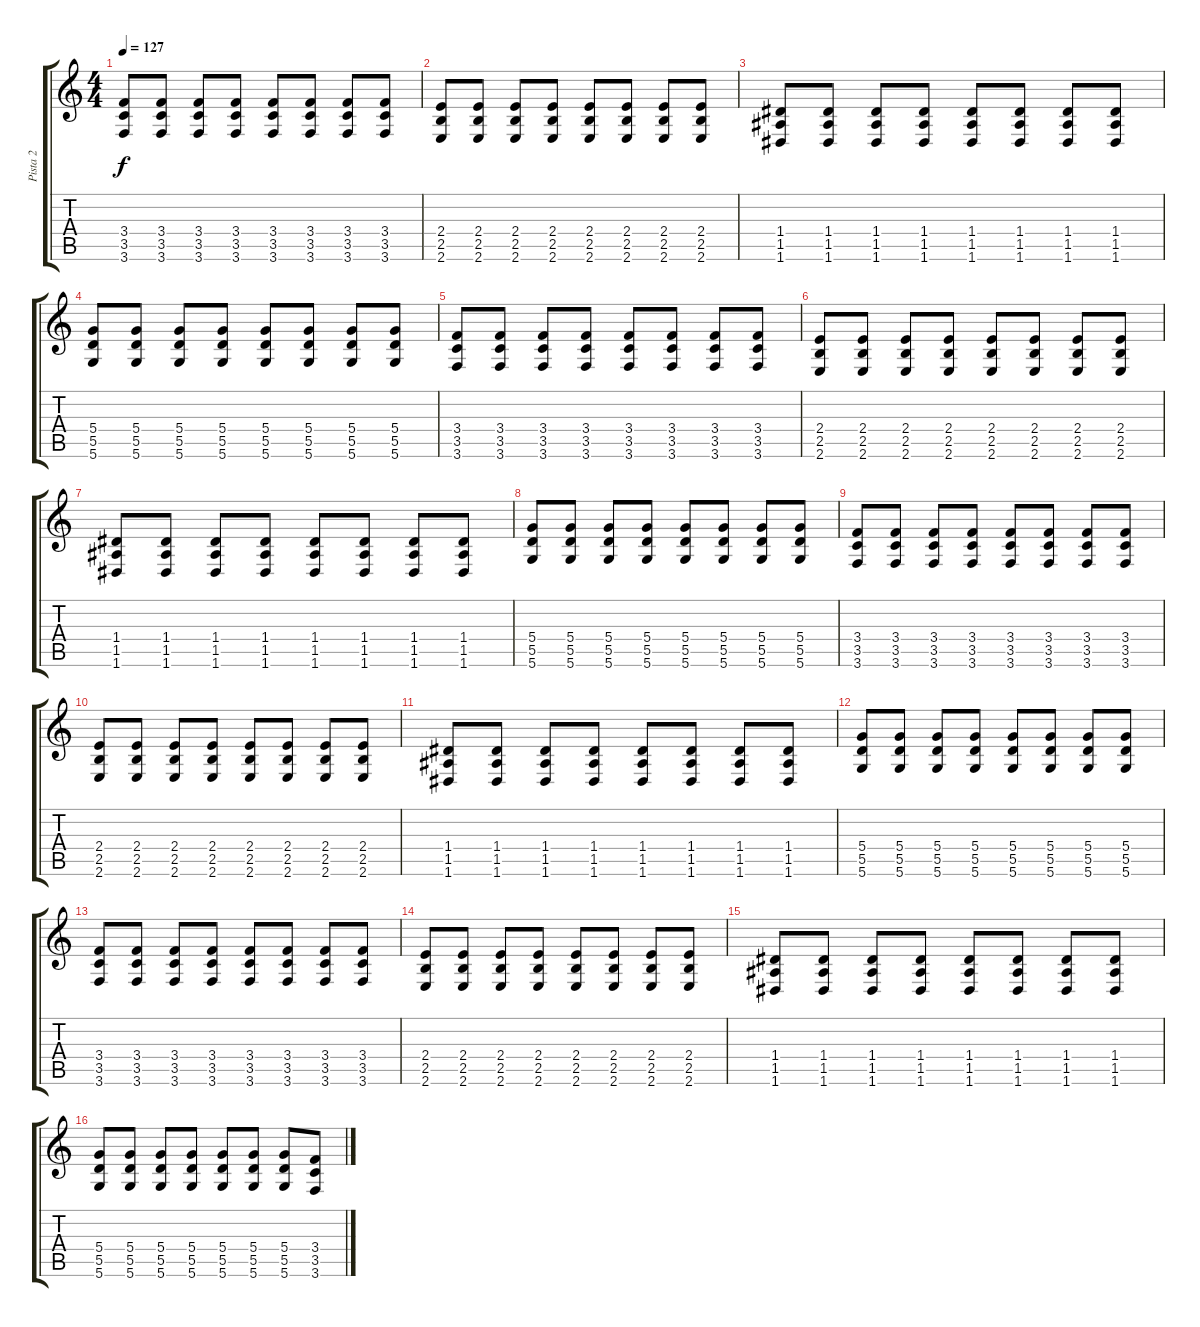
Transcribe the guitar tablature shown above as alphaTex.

\track ("Pista 2" "Pista 2") {instrument electricguitarjazz}
\staff {score tabs}
\tuning (E4 B3 G3 D3 A2 D2) {hide}
\ts (4 4)
\tempo 127
\clef g2
\ks c
(3.4 3.5 3.6).8{dy f volume 13 instrument distortionguitar} (3.4 3.5 3.6).8 (3.4 3.5 3.6).8 (3.4 3.5 3.6).8 (3.4 3.5 3.6).8 (3.4 3.5 3.6).8 (3.4 3.5 3.6).8 (3.4 3.5 3.6).8 |
(2.4 2.5 2.6).8 (2.4 2.5 2.6).8 (2.4 2.5 2.6).8 (2.4 2.5 2.6).8 (2.4 2.5 2.6).8 (2.4 2.5 2.6).8 (2.4 2.5 2.6).8 (2.4 2.5 2.6).8 |
(1.4 1.5 1.6).8 (1.4 1.5 1.6).8 (1.4 1.5 1.6).8 (1.4 1.5 1.6).8 (1.4 1.5 1.6).8 (1.4 1.5 1.6).8 (1.4 1.5 1.6).8 (1.4 1.5 1.6).8 |
(5.4 5.5 5.6).8 (5.4 5.5 5.6).8 (5.4 5.5 5.6).8 (5.4 5.5 5.6).8 (5.4 5.5 5.6).8 (5.4 5.5 5.6).8 (5.4 5.5 5.6).8 (5.4 5.5 5.6).8 |
(3.4 3.5 3.6).8 (3.4 3.5 3.6).8 (3.4 3.5 3.6).8 (3.4 3.5 3.6).8 (3.4 3.5 3.6).8 (3.4 3.5 3.6).8 (3.4 3.5 3.6).8 (3.4 3.5 3.6).8 |
(2.4 2.5 2.6).8 (2.4 2.5 2.6).8 (2.4 2.5 2.6).8 (2.4 2.5 2.6).8 (2.4 2.5 2.6).8 (2.4 2.5 2.6).8 (2.4 2.5 2.6).8 (2.4 2.5 2.6).8 |
(1.4 1.5 1.6).8 (1.4 1.5 1.6).8 (1.4 1.5 1.6).8 (1.4 1.5 1.6).8 (1.4 1.5 1.6).8 (1.4 1.5 1.6).8 (1.4 1.5 1.6).8 (1.4 1.5 1.6).8 |
(5.4 5.5 5.6).8 (5.4 5.5 5.6).8 (5.4 5.5 5.6).8 (5.4 5.5 5.6).8 (5.4 5.5 5.6).8 (5.4 5.5 5.6).8 (5.4 5.5 5.6).8 (5.4 5.5 5.6).8 |
(3.4 3.5 3.6).8 (3.4 3.5 3.6).8 (3.4 3.5 3.6).8 (3.4 3.5 3.6).8 (3.4 3.5 3.6).8 (3.4 3.5 3.6).8 (3.4 3.5 3.6).8 (3.4 3.5 3.6).8 |
(2.4 2.5 2.6).8 (2.4 2.5 2.6).8 (2.4 2.5 2.6).8 (2.4 2.5 2.6).8 (2.4 2.5 2.6).8 (2.4 2.5 2.6).8 (2.4 2.5 2.6).8 (2.4 2.5 2.6).8 |
(1.4 1.5 1.6).8 (1.4 1.5 1.6).8 (1.4 1.5 1.6).8 (1.4 1.5 1.6).8 (1.4 1.5 1.6).8 (1.4 1.5 1.6).8 (1.4 1.5 1.6).8 (1.4 1.5 1.6).8 |
(5.4 5.5 5.6).8 (5.4 5.5 5.6).8 (5.4 5.5 5.6).8 (5.4 5.5 5.6).8 (5.4 5.5 5.6).8 (5.4 5.5 5.6).8 (5.4 5.5 5.6).8 (5.4 5.5 5.6).8 |
(3.4 3.5 3.6).8 (3.4 3.5 3.6).8 (3.4 3.5 3.6).8 (3.4 3.5 3.6).8 (3.4 3.5 3.6).8 (3.4 3.5 3.6).8 (3.4 3.5 3.6).8 (3.4 3.5 3.6).8 |
(2.4 2.5 2.6).8 (2.4 2.5 2.6).8 (2.4 2.5 2.6).8 (2.4 2.5 2.6).8 (2.4 2.5 2.6).8 (2.4 2.5 2.6).8 (2.4 2.5 2.6).8 (2.4 2.5 2.6).8 |
(1.4 1.5 1.6).8 (1.4 1.5 1.6).8 (1.4 1.5 1.6).8 (1.4 1.5 1.6).8 (1.4 1.5 1.6).8 (1.4 1.5 1.6).8 (1.4 1.5 1.6).8 (1.4 1.5 1.6).8 |
(5.4 5.5 5.6).8 (5.4 5.5 5.6).8 (5.4 5.5 5.6).8 (5.4 5.5 5.6).8 (5.4 5.5 5.6).8 (5.4 5.5 5.6).8 (5.4 5.5 5.6).8 (3.4 3.5 3.6).8
